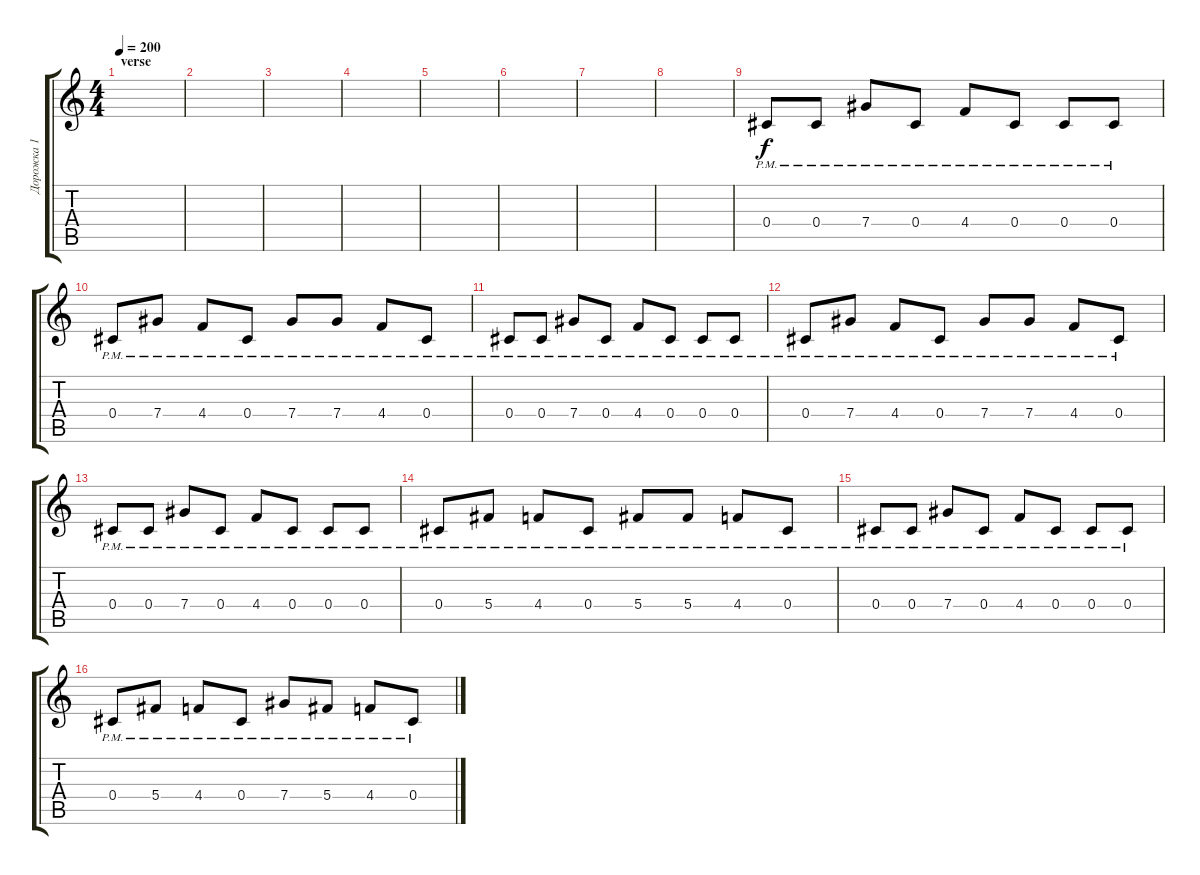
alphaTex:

\track ("Дорожка 1" "Дорожка 1") {instrument distortionguitar}
\staff {score tabs}
\tuning (Eb4 Bb3 Gb3 Db3 Ab2 Db2) {hide}
\ts (4 4)
\section ("" "verse")
\tempo 200
\clef g2
\ks c
|
|
|
|
|
|
|
|
0.4{pm}.8 0.4{pm}.8 7.4{pm}.8 0.4{pm}.8 4.4{pm}.8 0.4{pm}.8 0.4{pm}.8 0.4{pm}.8 |
0.4{pm}.8 7.4{pm}.8 4.4{pm}.8 0.4{pm}.8 7.4{pm}.8 7.4{pm}.8 4.4{pm}.8 0.4{pm}.8 |
0.4{pm}.8 0.4{pm}.8 7.4{pm}.8 0.4{pm}.8 4.4{pm}.8 0.4{pm}.8 0.4{pm}.8 0.4{pm}.8 |
0.4{pm}.8 7.4{pm}.8 4.4{pm}.8 0.4{pm}.8 7.4{pm}.8 7.4{pm}.8 4.4{pm}.8 0.4{pm}.8 |
0.4{pm}.8 0.4{pm}.8 7.4{pm}.8 0.4{pm}.8 4.4{pm}.8 0.4{pm}.8 0.4{pm}.8 0.4{pm}.8 |
0.4{pm}.8 5.4{pm}.8 4.4{pm}.8 0.4{pm}.8 5.4{pm}.8 5.4{pm}.8 4.4{pm}.8 0.4{pm}.8 |
0.4{pm}.8 0.4{pm}.8 7.4{pm}.8 0.4{pm}.8 4.4{pm}.8 0.4{pm}.8 0.4{pm}.8 0.4{pm}.8 |
0.4{pm}.8 5.4{pm}.8 4.4{pm}.8 0.4{pm}.8 7.4{pm}.8 5.4{pm}.8 4.4{pm}.8 0.4{pm}.8
